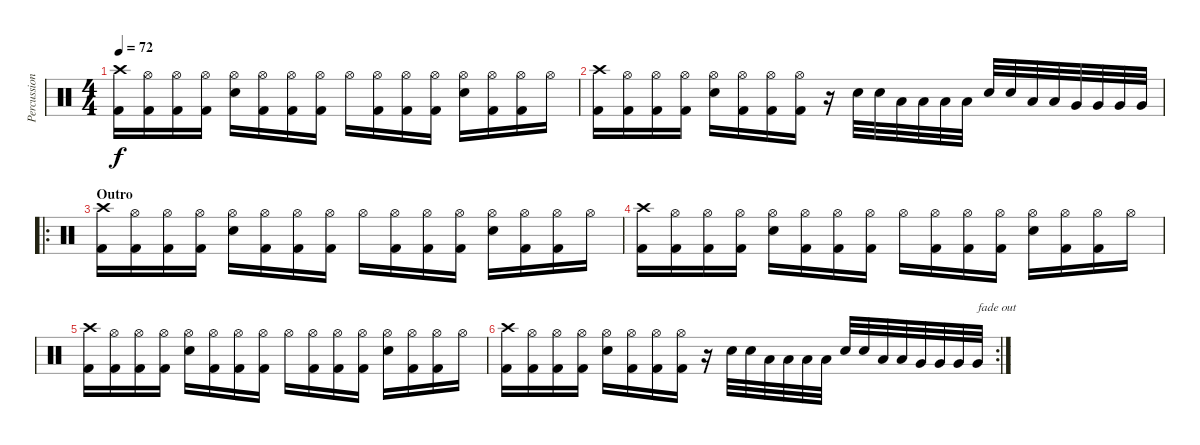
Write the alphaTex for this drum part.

\track ("Percussion" "Percussion") {instrument percussion}
\staff {score}
\articulation defaults
\ts (4 4)
\tempo 72
\clef neutral
\ks c
("Crash high (hit)" "Kick (hit) 2").16{dy f} ("Hi-Hat (open)" "Kick (hit) 2").16 ("Hi-Hat (open)" "Kick (hit) 2").16 ("Hi-Hat (open)" "Kick (hit) 2").16 ("Hi-Hat (open)" "Electric Snare (hit)").16 ("Hi-Hat (open)" "Kick (hit) 2").16 ("Hi-Hat (open)" "Kick (hit) 2").16 ("Hi-Hat (open)" "Kick (hit) 2").16 "Hi-Hat (open)".16 ("Hi-Hat (open)" "Kick (hit) 2").16 ("Hi-Hat (open)" "Kick (hit) 2").16 ("Hi-Hat (open)" "Kick (hit) 2").16 ("Hi-Hat (open)" "Electric Snare (hit)").16 ("Hi-Hat (open)" "Kick (hit) 2").16 ("Hi-Hat (open)" "Kick (hit) 2").16 "Hi-Hat (open)".16 |
("Crash high (hit)" "Kick (hit) 2").16 ("Hi-Hat (open)" "Kick (hit) 2").16 ("Hi-Hat (open)" "Kick (hit) 2").16 ("Hi-Hat (open)" "Kick (hit) 2").16 ("Hi-Hat (open)" "Electric Snare (hit)").16 ("Hi-Hat (open)" "Kick (hit) 2").16 ("Hi-Hat (open)" "Kick (hit) 2").16 ("Hi-Hat (open)" "Kick (hit) 2").16 r.16 "Electric Snare (hit)".32 "Electric Snare (hit)".32 "Low Tom (hit)".32 "Low Tom (hit)".32 "Low Tom (hit)".32 "Low Tom (hit)".32 "Electric Snare (hit)".32 "Electric Snare (hit)".32 "Low Tom (hit)".32 "Low Tom (hit)".32 "Very Low Tom (hit)".32 "Very Low Tom (hit)".32 "Very Low Tom (hit)".32 "Very Low Tom (hit)".32 |
\ro
\section ("" "Outro")
("Crash high (hit)" "Kick (hit) 2").16 ("Hi-Hat (open)" "Kick (hit) 2").16 ("Hi-Hat (open)" "Kick (hit) 2").16 ("Hi-Hat (open)" "Kick (hit) 2").16 ("Hi-Hat (open)" "Electric Snare (hit)").16 ("Hi-Hat (open)" "Kick (hit) 2").16 ("Hi-Hat (open)" "Kick (hit) 2").16 ("Hi-Hat (open)" "Kick (hit) 2").16 "Hi-Hat (open)".16 ("Hi-Hat (open)" "Kick (hit) 2").16 ("Hi-Hat (open)" "Kick (hit) 2").16 ("Hi-Hat (open)" "Kick (hit) 2").16 ("Hi-Hat (open)" "Electric Snare (hit)").16 ("Hi-Hat (open)" "Kick (hit) 2").16 ("Hi-Hat (open)" "Kick (hit) 2").16 "Hi-Hat (open)".16 |
("Crash high (hit)" "Kick (hit) 2").16 ("Hi-Hat (open)" "Kick (hit) 2").16 ("Hi-Hat (open)" "Kick (hit) 2").16 ("Hi-Hat (open)" "Kick (hit) 2").16 ("Hi-Hat (open)" "Electric Snare (hit)").16 ("Hi-Hat (open)" "Kick (hit) 2").16 ("Hi-Hat (open)" "Kick (hit) 2").16 ("Hi-Hat (open)" "Kick (hit) 2").16 "Hi-Hat (open)".16 ("Hi-Hat (open)" "Kick (hit) 2").16 ("Hi-Hat (open)" "Kick (hit) 2").16 ("Hi-Hat (open)" "Kick (hit) 2").16 ("Hi-Hat (open)" "Electric Snare (hit)").16 ("Hi-Hat (open)" "Kick (hit) 2").16 ("Hi-Hat (open)" "Kick (hit) 2").16 "Hi-Hat (open)".16 |
("Crash high (hit)" "Kick (hit) 2").16 ("Hi-Hat (open)" "Kick (hit) 2").16 ("Hi-Hat (open)" "Kick (hit) 2").16 ("Hi-Hat (open)" "Kick (hit) 2").16 ("Hi-Hat (open)" "Electric Snare (hit)").16 ("Hi-Hat (open)" "Kick (hit) 2").16 ("Hi-Hat (open)" "Kick (hit) 2").16 ("Hi-Hat (open)" "Kick (hit) 2").16 "Hi-Hat (open)".16 ("Hi-Hat (open)" "Kick (hit) 2").16 ("Hi-Hat (open)" "Kick (hit) 2").16 ("Hi-Hat (open)" "Kick (hit) 2").16 ("Hi-Hat (open)" "Electric Snare (hit)").16 ("Hi-Hat (open)" "Kick (hit) 2").16 ("Hi-Hat (open)" "Kick (hit) 2").16 "Hi-Hat (open)".16 |
\rc 2
("Crash high (hit)" "Kick (hit) 2").16 ("Hi-Hat (open)" "Kick (hit) 2").16 ("Hi-Hat (open)" "Kick (hit) 2").16 ("Hi-Hat (open)" "Kick (hit) 2").16 ("Hi-Hat (open)" "Electric Snare (hit)").16 ("Hi-Hat (open)" "Kick (hit) 2").16 ("Hi-Hat (open)" "Kick (hit) 2").16 ("Hi-Hat (open)" "Kick (hit) 2").16 r.16 "Electric Snare (hit)".32 "Electric Snare (hit)".32 "Low Tom (hit)".32 "Low Tom (hit)".32 "Low Tom (hit)".32 "Low Tom (hit)".32 "Electric Snare (hit)".32 "Electric Snare (hit)".32 "Low Tom (hit)".32 "Low Tom (hit)".32 "Very Low Tom (hit)".32 "Very Low Tom (hit)".32 "Very Low Tom (hit)".32 "Very Low Tom (hit)".32{txt "fade out"}
